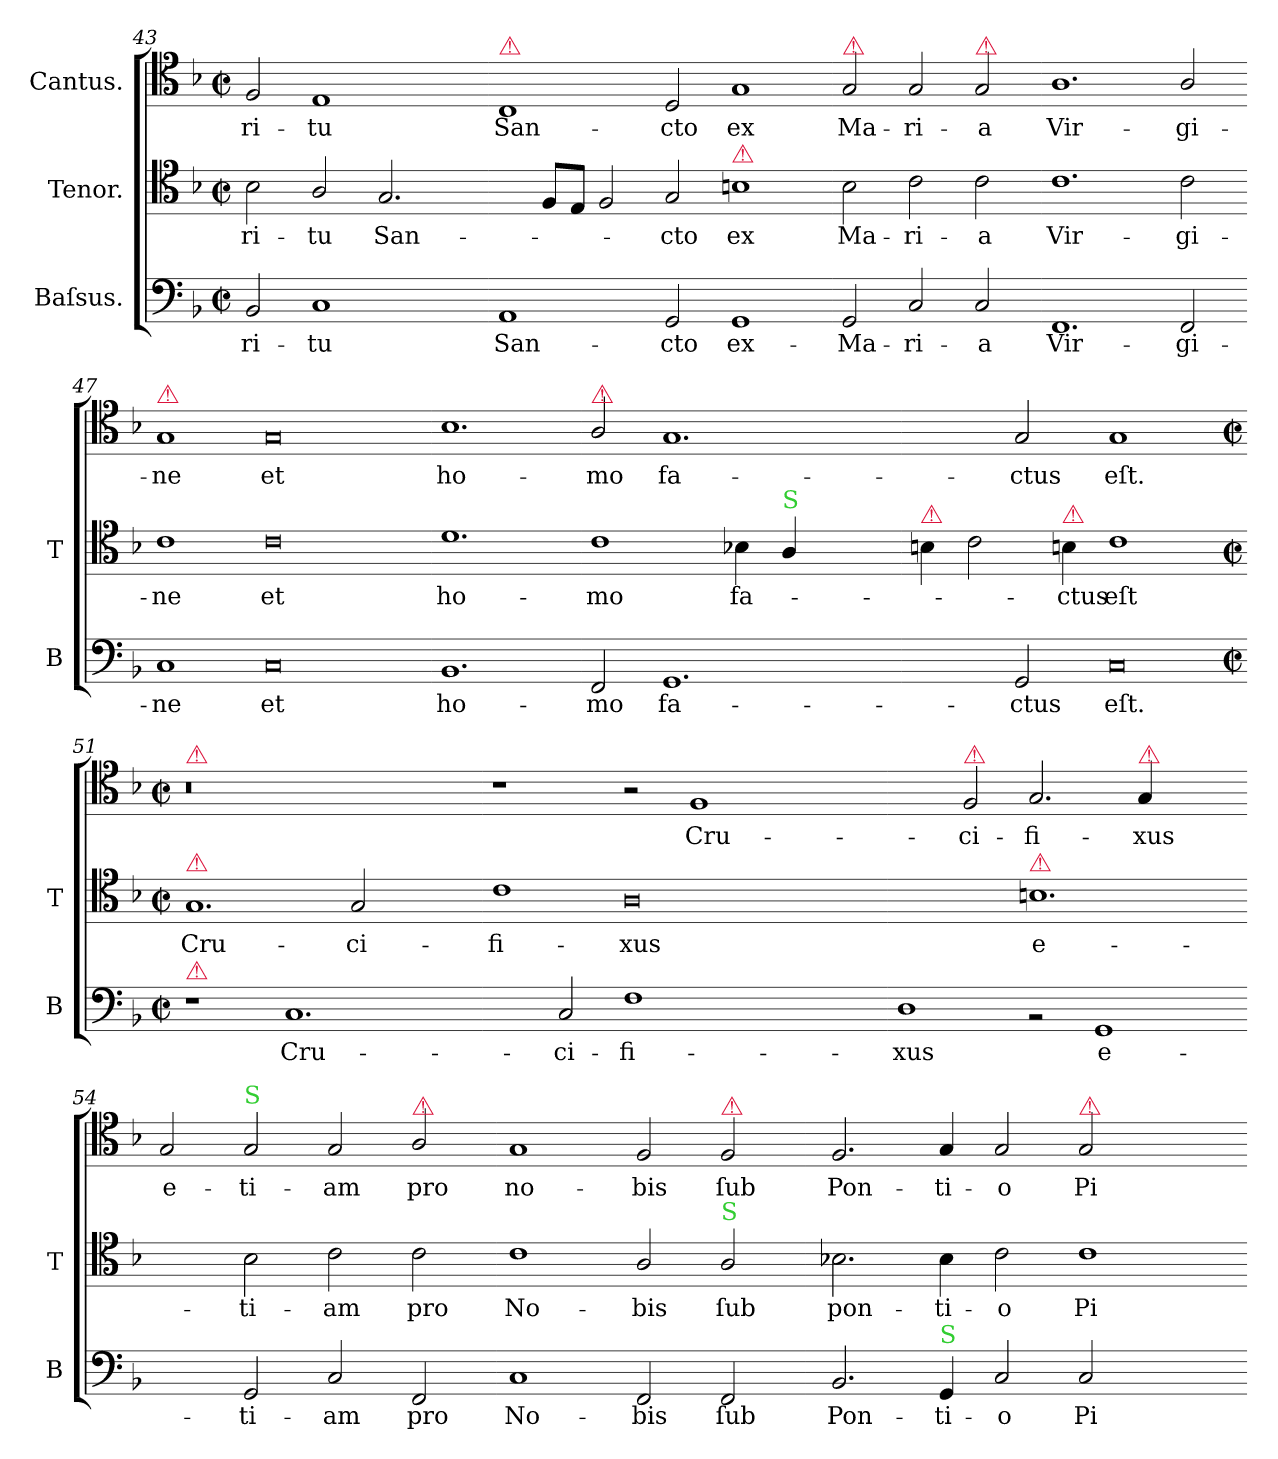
**kern	**text	**kern	**text	**kern	**text
*part3	*part3	*part2	*part2	*part1	*part1
*staff3	*staff3	*staff2	*staff2	*staff1	*staff1
*I"Baſsus.	*	*I"Tenor.	*	*I"Cantus.	*
*I'B	*	*I'T	*	*	*
*clefF4	*	*clefC4	*	*clefC4	*
*k[b-]	*	*k[b-]	*	*k[b-]	*
*F:	*	*F:	*	*F:	*
*M2/1	*	*M2/1	*	*M2/1	*
*met(c|)	*	*met(c|)	*	*met(c|)	*
=43	=43	=43	=43	=43	=43
2BB-/	-ri-	2B-\	-ri-	2F/	-ri-
1C/	-tu	2A/	-tu	1E/	-tu
.	.	2.G/	San-	.	.
4ryy	.	.	.	4ryy	.
=44-	=44-	=44-	=44-	=44-	=44-
!	!	!	!	!LO:TX:a:color=crimson:t=⚠	!
1AA/	San-	4ryy	.	1C/	San-
.	.	8F/L	.	.	.
.	.	8E/J	.	.	.
.	.	2F/	.	.	.
2GG/	-cto	2G/	-cto	2D/	-cto
!	!	!LO:TX:a:color=crimson:t=⚠	!	!	!
1GG/	ex-	1Bn\	ex	1G/	ex
=45-	=45-	=45-	=45-	=45-	=45-
!	!	!	!	!LO:TX:a:color=crimson:t=⚠	!
2GG/	-Ma-	2B\	Ma-	2G/	Ma-
2C/	-ri-	2c\	-ri-	2G/	-ri-
!	!	!	!	!LO:TX:a:color=crimson:t=⚠	!
2C/	-a	2c\	-a	2G/	-a
=46-	=46-	=46-	=46-	=46-	=46-
1.FF/	Vir-	1.c\	Vir-	1.A\	Vir-
2FF/	-gi-	2c\	-gi-	2A/	-gi-
=47-	=47-	=47-	=47-	=47-	=47-
!	!	!	!	!LO:TX:a:color=crimson:t=⚠	!
1C/	-ne	1c\	-ne	1G/	-ne
0C/	et	0c\	et	0G/	et
=48-	=48-	=48-	=48-	=48-	=48-
1.BB-/	ho-	1.d\	ho-	1.B-\	ho-
=49-	=49-	=49-	=49-	=49-	=49-
!	!	!	!	!LO:TX:a:color=crimson:t=⚠	!
2FF/	-mo	1c\	-mo	2A/	-mo
1.GG/	fa-	.	.	1.G/	fa-
.	.	4B-X\	fa-	.	.
!	!	!LO:TX:a:color=limegreen:t=S	!	!	!
.	.	4A/	.	.	.
.	.	2ryy	.	.	.
=50-	=50-	=50-	=50-	=50-	=50-
!	!	!LO:TX:a:color=crimson:t=⚠	!	!	!
2ryy	.	4Bn\	.	2ryy	.
.	.	2c\	.	.	.
2GG/	-ctus	.	.	2G/	-ctus
!	!	!LO:TX:a:color=crimson:t=⚠	!	!	!
.	.	4Bn\	-ctus	.	.
!LO:N:vis=0	!	!	!	!	!
1C/	eſt.	1c\	eſt	1G/	eſt.
=51-	=51-	=51-	=51-	=51-	=51-
*M2/1	*	*M2/1	*	*M2/1	*
*met(c|)	*	*met(c|)	*	*met(c|)	*
!	!	!	!	!LO:TX:a:color=crimson:t=⚠	!
!	!	!LO:TX:a:color=crimson:t=⚠	!	!	!
!LO:TX:a:color=crimson:t=⚠	!	!	!	!	!
1r	.	1.G/	Cru-	0r	.
1.C/	Cru-	.	.	.	.
.	.	2G/	-ci-	.	.
.	.	2ryy	.	2ryy	.
=52-	=52-	=52-	=52-	=52-	=52-
2ryy	.	1c\	-fi-	1r	.
2C/	-ci-	.	.	.	.
1F\	-fi-	0A\	-xus	2r	.
.	.	.	.	1F/	Cru-
1ryy	.	.	.	.	.
.	.	.	.	2ryy	.
=53-	=53-	=53-	=53-	=53-	=53-
1D\	-xus	1ryy	.	2ryy	.
!	!	!	!	!LO:TX:a:color=crimson:t=⚠	!
.	.	.	.	2F/	-ci-
!	!	!LO:TX:a:color=crimson:t=⚠	!	!	!
2rBB	.	1.Bn\	e-	2.G/	-fi-
1GG/	e-	.	.	.	.
!	!	!	!	!LO:TX:a:color=crimson:t=⚠	!
.	.	.	.	4G/	-xus
.	.	.	.	2ryy	.
=54-	=54-	=54-	=54-	=54-	=54-
2ryy	.	2ryy	.	2G/	e-
!	!	!	!	!LO:TX:a:color=limegreen:t=S	!
2GG/	-ti-	2B\	-ti-	2G/	-ti-
2C/	-am	2c\	-am	2G/	-am
!	!	!	!	!LO:TX:a:color=crimson:t=⚠	!
2FF/	pro	2c\	pro	2A/	pro
=55-	=55-	=55-	=55-	=55-	=55-
1C/	No-	1c\	No-	1G/	no-
2FF/	-bis	2A/	-bis	2F/	-bis
!	!	!	!	!LO:TX:a:color=crimson:t=⚠	!
!	!	!LO:TX:a:color=limegreen:t=S	!	!	!
2FF/	ſub	2A/	ſub	2F/	ſub
=56-	=56-	=56-	=56-	=56-	=56-
2.BB-/	Pon-	2.B-X\	pon-	2.F/	Pon-
!LO:TX:a:color=limegreen:t=S	!	!	!	!	!
4GG/	-ti-	4B-\	-ti-	4G/	-ti-
2C/	-o	2c\	-o	2G/	-o
!	!	!	!	!LO:TX:a:color=crimson:t=⚠	!
2C/	Pi-	1c\	Pi-	2G/	Pi-
2ryy	.	.	.	2ryy	.
=-	=-	=-	=-	=-	=-
*-	*-	*-	*-	*-	*-
